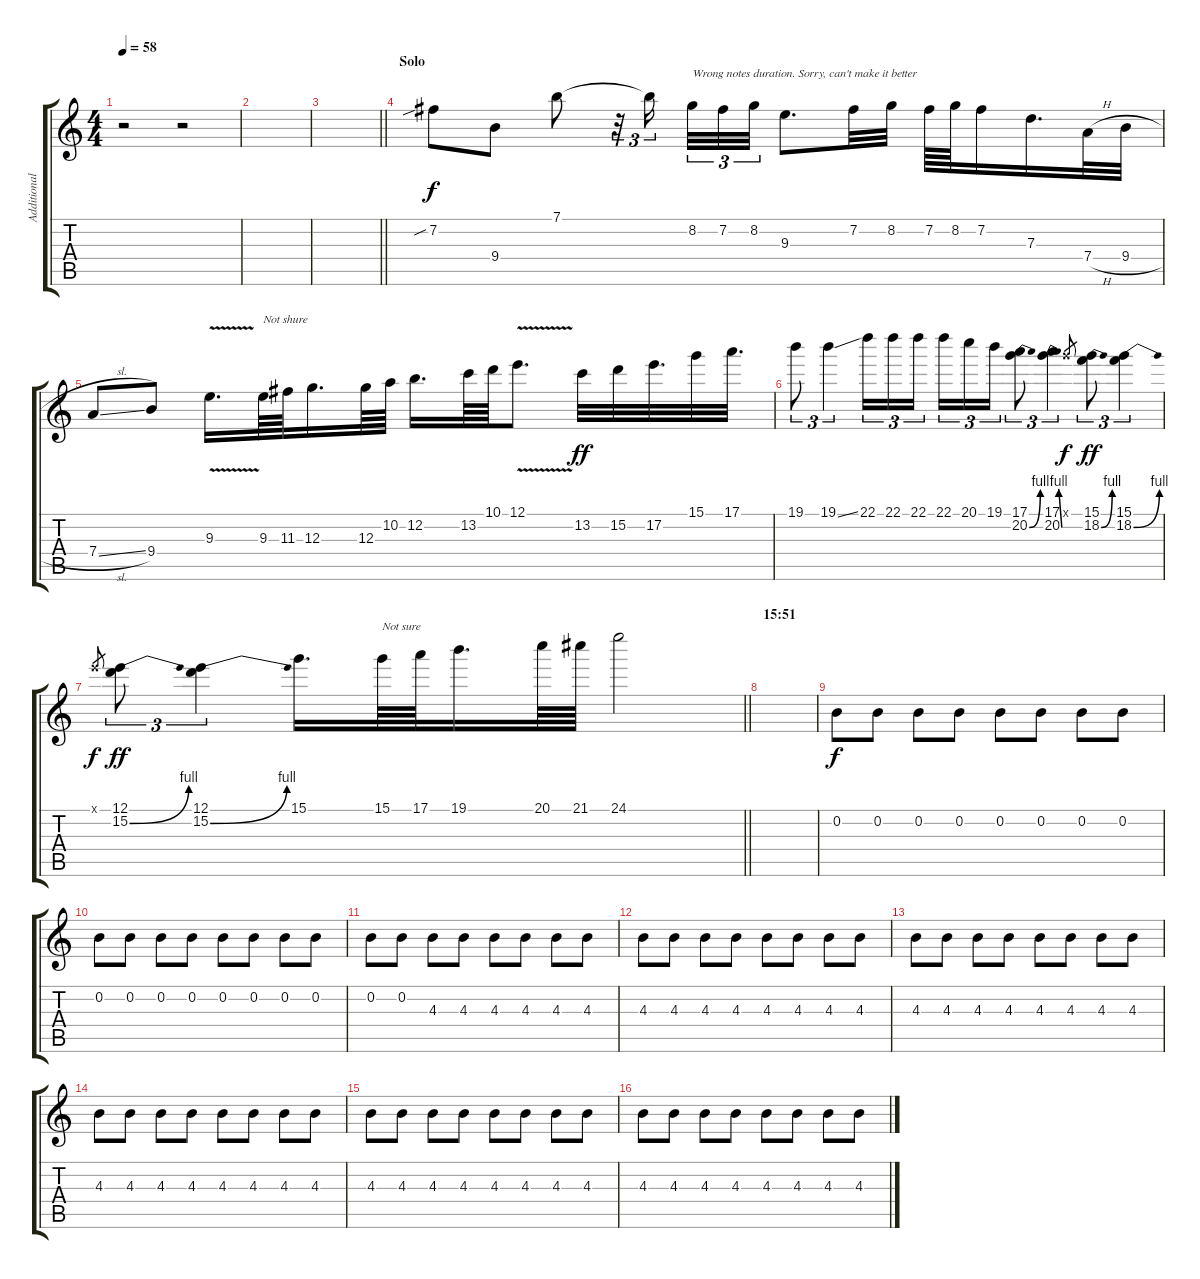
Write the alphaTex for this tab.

\track ("Additional Guitar" "Additional") {instrument acousticguitarsteel}
\staff {score tabs}
\tuning (E4 B3 G3 D3 A2 E2) {hide}
\ts (4 4)
\tempo 58
\clef g2
\ks c
r.2{dy f volume 13 instrument overdrivenguitar} r.2 |
|
\barLineRight lightlight
|
\section ("" "Solo")
7.2{sib}.8 9.4.8 7.1.8 r.32{tu (3 2)} 7.1{t}.16{tu (3 2) beam splitsecondary} 8.2.32{tu (3 2) txt "Wrong notes duration. Sorry, can't make it better"} 7.2.32{tu (3 2)} 8.2.32{tu (3 2)} 9.3.8{d} 7.2.32 8.2.32 7.2.64 8.2.64 7.2.16 7.3.16{d} 7.4{h}.32 9.4{h}.32 |
7.4{sl}.8 9.4.8 9.3{v}.16{d} 9.3.64{txt "Not shure"} 11.3.64 12.3.16{d} 12.3.64 10.2.64 12.2.16{d} 13.2.64 10.1.64 12.1{v}.8{d} 13.2.32{dy ff} 15.2.32 17.2.32{d} 15.1.32 17.1.32{d} |
19.1.8{tu (3 2)} 19.1{ss}.4{tu (3 2)} 22.1.16{tu (3 2)} 22.1.16{tu (3 2)} 22.1.16{tu (3 2) beam splitsecondary} 22.1.16{tu (3 2)} 20.1.16{tu (3 2)} 19.1.16{tu (3 2)} (17.1 20.2{be (bend 0 0 60 4)}).8{tu (3 2)} (17.1 20.2{be (bend 0 0 60 4)}).4{tu (3 2)} 15.1{x}.8{gr dy f} (15.1 18.2{be (bend 0 0 60 4)}).8{tu (3 2) dy ff} (15.1 18.2{be (bend 0 0 60 4)}).4{tu (3 2)} |
\barLineRight lightlight
12.1{x}.8{gr dy f} (12.1 15.2{be (bend 0 0 60 4)}).8{tu (3 2) dy ff} (12.1 15.2{be (bend 0 0 60 4)}).4{tu (3 2)} 15.1.16{d} 15.1.64{txt "Not sure"} 17.1.64 19.1.16{d} 20.1.64 21.1.64 24.1.2 |
\section ("" "15:51")
|
0.2.8{dy f volume 5 instrument electricguitarclean} 0.2.8 0.2.8 0.2.8 0.2.8 0.2.8 0.2.8 0.2.8 |
0.2.8 0.2.8 0.2.8 0.2.8 0.2.8 0.2.8 0.2.8 0.2.8 |
0.2.8 0.2.8 4.3.8 4.3.8 4.3.8 4.3.8 4.3.8 4.3.8 |
4.3.8 4.3.8 4.3.8 4.3.8 4.3.8 4.3.8 4.3.8 4.3.8 |
4.3.8 4.3.8 4.3.8 4.3.8 4.3.8 4.3.8 4.3.8 4.3.8 |
4.3.8 4.3.8 4.3.8 4.3.8 4.3.8 4.3.8 4.3.8 4.3.8 |
4.3.8 4.3.8 4.3.8 4.3.8 4.3.8 4.3.8 4.3.8 4.3.8 |
4.3.8 4.3.8 4.3.8 4.3.8 4.3.8 4.3.8 4.3.8 4.3.8
